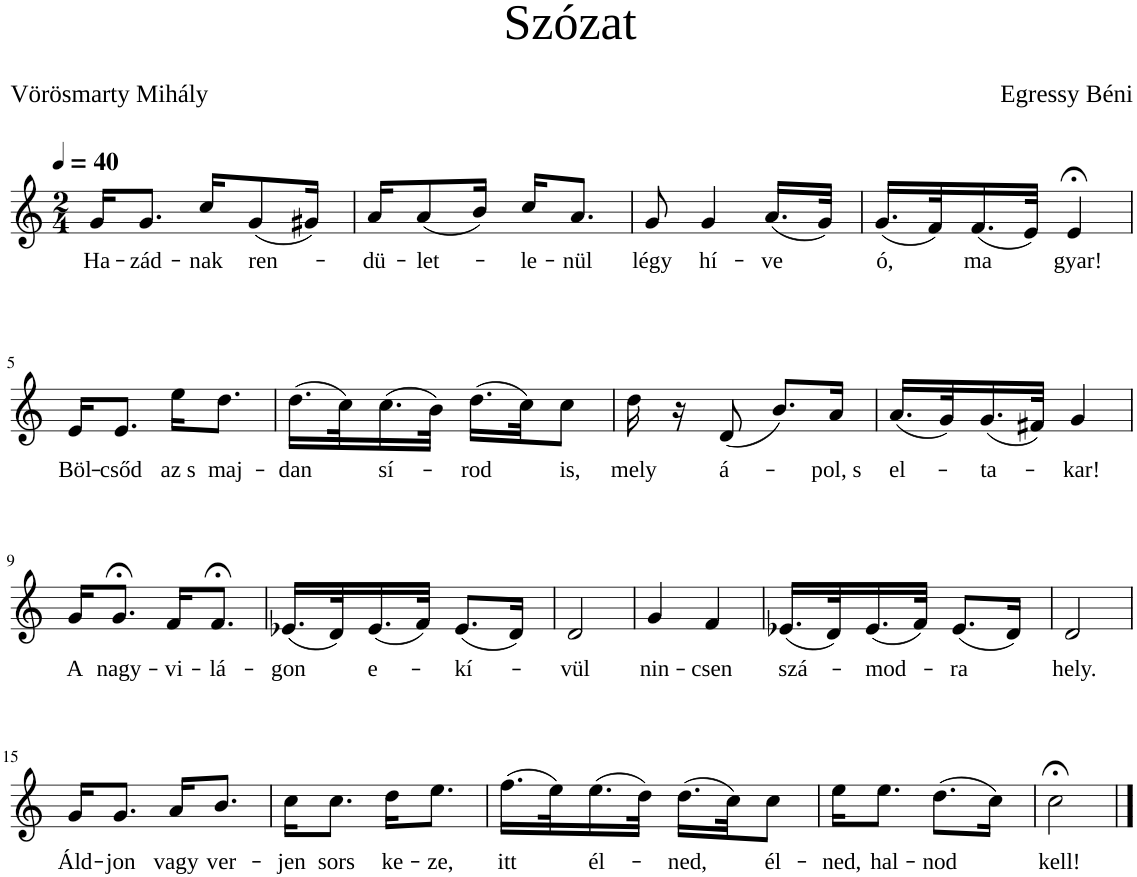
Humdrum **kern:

**kern	**text
*part1	*part1
*staff1	*staff1
*I"Piano	*
*I'Pno	*
*clefG2	*
*k[]	*
*M2/4	*
*MM40	*
=1	=1
!	!LO:LY:b
16g/KL	Ha-
!	!LO:LY:b
8.g/J	-zád-
!	!LO:LY:b
16cc/KL	-nak
!	!LO:LY:b
(8g/	ren-
16g#X/Jk)	.
=2	=2
!	!LO:LY:b
16a/KL	-dü-
!	!LO:LY:b
(8a/	-let-
16b/Jk)	.
!	!LO:LY:b
16cc/KL	-le-
!	!LO:LY:b
8.a/J	-nül
=3	=3
!	!LO:LY:b
8g/	légy
!	!LO:LY:b
4g/	hí-
!	!LO:LY:b
(16.a/LL	-ve
32g/JJk)	.
=4	=4
!	!LO:LY:b
(16.g/LL	ó,
32f/K)	.
!	!LO:LY:b
(16.f/	ma
32e/JJk)	.
!	!LO:LY:b
4e;</	gyar!
!!LO:LB:g=z
=5	=5
!	!LO:LY:b
16e/KL	Böl-
!	!LO:LY:b
8.e/J	-csőd
!	!LO:LY:b
16ee\KL	az s
!	!LO:LY:b
8.dd\J	maj-
=6	=6
!	!LO:LY:b
(16.dd\LL	-dan
32cc\K)	.
!	!LO:LY:b
(16.cc\	sí-
32b\JJk)	.
!	!LO:LY:b
(16.dd\LL	rod
32cc\JK)	.
!	!LO:LY:b
8cc\J	is,
=7	=7
!	!LO:LY:b
16dd\	mely
16r	.
!	!LO:LY:b
(8d/	á-
8.b/L)	.
!	!LO:LY:b
16a/Jk	pol, s
=8	=8
!	!LO:LY:b
(16.a/LL	el-
32g/K)	.
!	!LO:LY:b
(16.g/	-ta-
32f#X/JJk)	.
!	!LO:LY:b
4g/	-kar!
!!LO:LB:g=z
=9	=9
!	!LO:LY:b
16g/KL	A
!	!LO:LY:b
8.g;</J	nagy-
!	!LO:LY:b
16f/KL	-vi-
!	!LO:LY:b
8.f;</J	-lá-
=10	=10
!	!LO:LY:b
(16.e-X/LL	-gon
32d/K)	.
!	!LO:LY:b
(16.e-/	e-
32f/JJk)	.
!	!LO:LY:b
(8.e-/L	-kí-
16d/Jk)	.
=11	=11
!	!LO:LY:b
2d/	-vül
=12	=12
!	!LO:LY:b
4g/	nin-
!	!LO:LY:b
4f/	-csen
=13	=13
!	!LO:LY:b
(16.e-X/LL	szá-
32d/K)	.
!	!LO:LY:b
(16.e-/	-mod-
32f/JJk)	.
!	!LO:LY:b
(8.e-/L	-ra
16d/Jk)	.
=14	=14
!	!LO:LY:b
2d/	hely.
!!LO:LB:g=z
=15	=15
!	!LO:LY:b
16g/KL	Áld-
!	!LO:LY:b
8.g/J	-jon
!	!LO:LY:b
16a/KL	vagy
!	!LO:LY:b
8.b/J	ver-
=16	=16
!	!LO:LY:b
16cc\KL	-jen
!	!LO:LY:b
8.cc\J	sors
!	!LO:LY:b
16dd\KL	ke-
!	!LO:LY:b
8.ee\J	-ze,
=17	=17
!	!LO:LY:b
(16.ff\LL	itt
32ee\K)	.
!	!LO:LY:b
(16.ee\	él-
32dd\JJk)	.
!	!LO:LY:b
(16.dd\LL	ned,
32cc\JK)	.
!	!LO:LY:b
8cc\J	él-
=18	=18
!	!LO:LY:b
16ee\KL	-ned,
!	!LO:LY:b
8.ee\J	hal-
!	!LO:LY:b
(8.dd\L	-nod
16cc\Jk)	.
=19	=19
!	!LO:LY:b
2cc;<\	kell!
==	==
*-	*-
